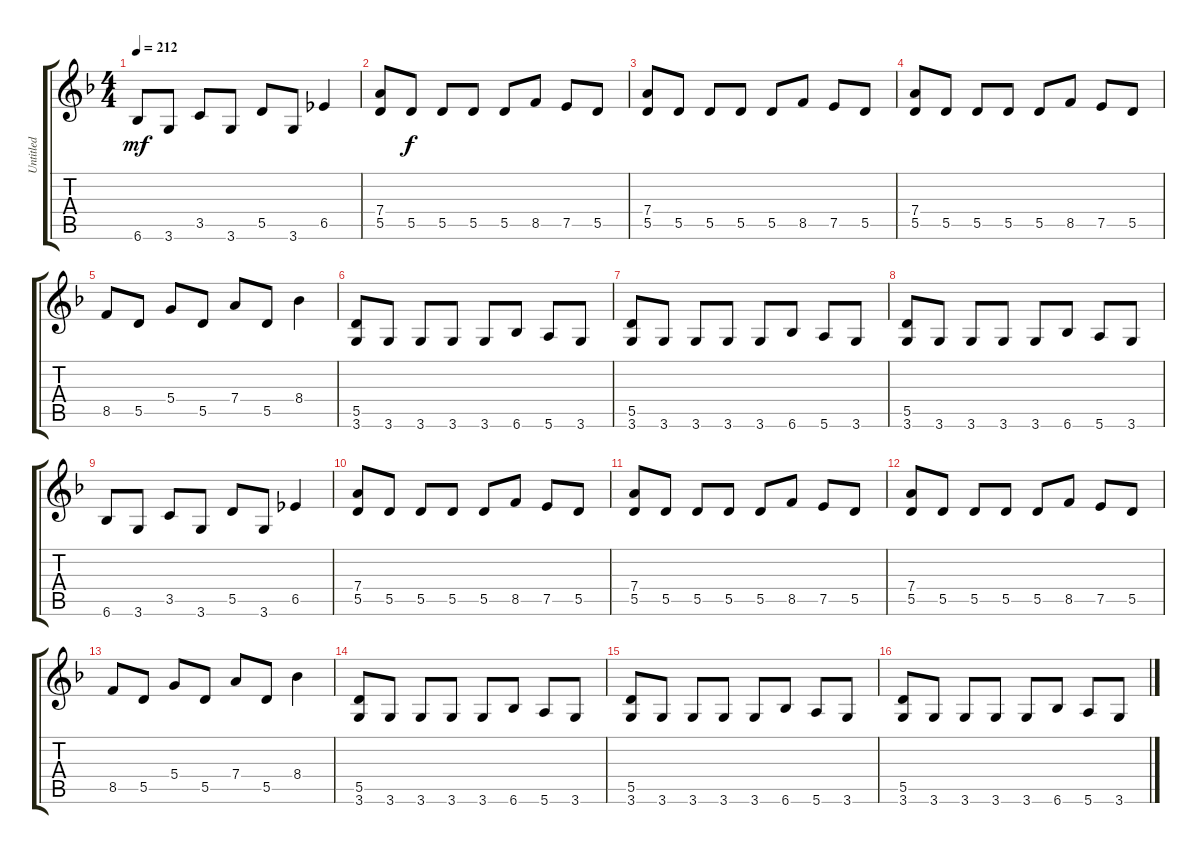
\track ("Untitled" "Untitled") {instrument distortionguitar}
\staff {score tabs}
\tuning (E4 B3 G3 D3 A2 E2) {hide}
\ts (4 4)
\tempo 212
\clef g2
\ks f
6.6.8{dy mf} 3.6.8 3.5.8 3.6.8 5.5.8 3.6.8 6.5.4 |
(7.4 5.5).8 5.5.8{dy f} 5.5.8 5.5.8 5.5.8 8.5.8 7.5.8 5.5.8 |
(7.4 5.5).8 5.5.8 5.5.8 5.5.8 5.5.8 8.5.8 7.5.8 5.5.8 |
(7.4 5.5).8 5.5.8 5.5.8 5.5.8 5.5.8 8.5.8 7.5.8 5.5.8 |
8.5.8 5.5.8 5.4.8 5.5.8 7.4.8 5.5.8 8.4.4 |
(5.5 3.6).8 3.6.8 3.6.8 3.6.8 3.6.8 6.6.8 5.6.8 3.6.8 |
(5.5 3.6).8 3.6.8 3.6.8 3.6.8 3.6.8 6.6.8 5.6.8 3.6.8 |
(5.5 3.6).8 3.6.8 3.6.8 3.6.8 3.6.8 6.6.8 5.6.8 3.6.8 |
6.6.8 3.6.8 3.5.8 3.6.8 5.5.8 3.6.8 6.5.4 |
(7.4 5.5).8 5.5.8 5.5.8 5.5.8 5.5.8 8.5.8 7.5.8 5.5.8 |
(7.4 5.5).8 5.5.8 5.5.8 5.5.8 5.5.8 8.5.8 7.5.8 5.5.8 |
(7.4 5.5).8 5.5.8 5.5.8 5.5.8 5.5.8 8.5.8 7.5.8 5.5.8 |
8.5.8 5.5.8 5.4.8 5.5.8 7.4.8 5.5.8 8.4.4 |
(5.5 3.6).8 3.6.8 3.6.8 3.6.8 3.6.8 6.6.8 5.6.8 3.6.8 |
(5.5 3.6).8 3.6.8 3.6.8 3.6.8 3.6.8 6.6.8 5.6.8 3.6.8 |
(5.5 3.6).8 3.6.8 3.6.8 3.6.8 3.6.8 6.6.8 5.6.8 3.6.8
